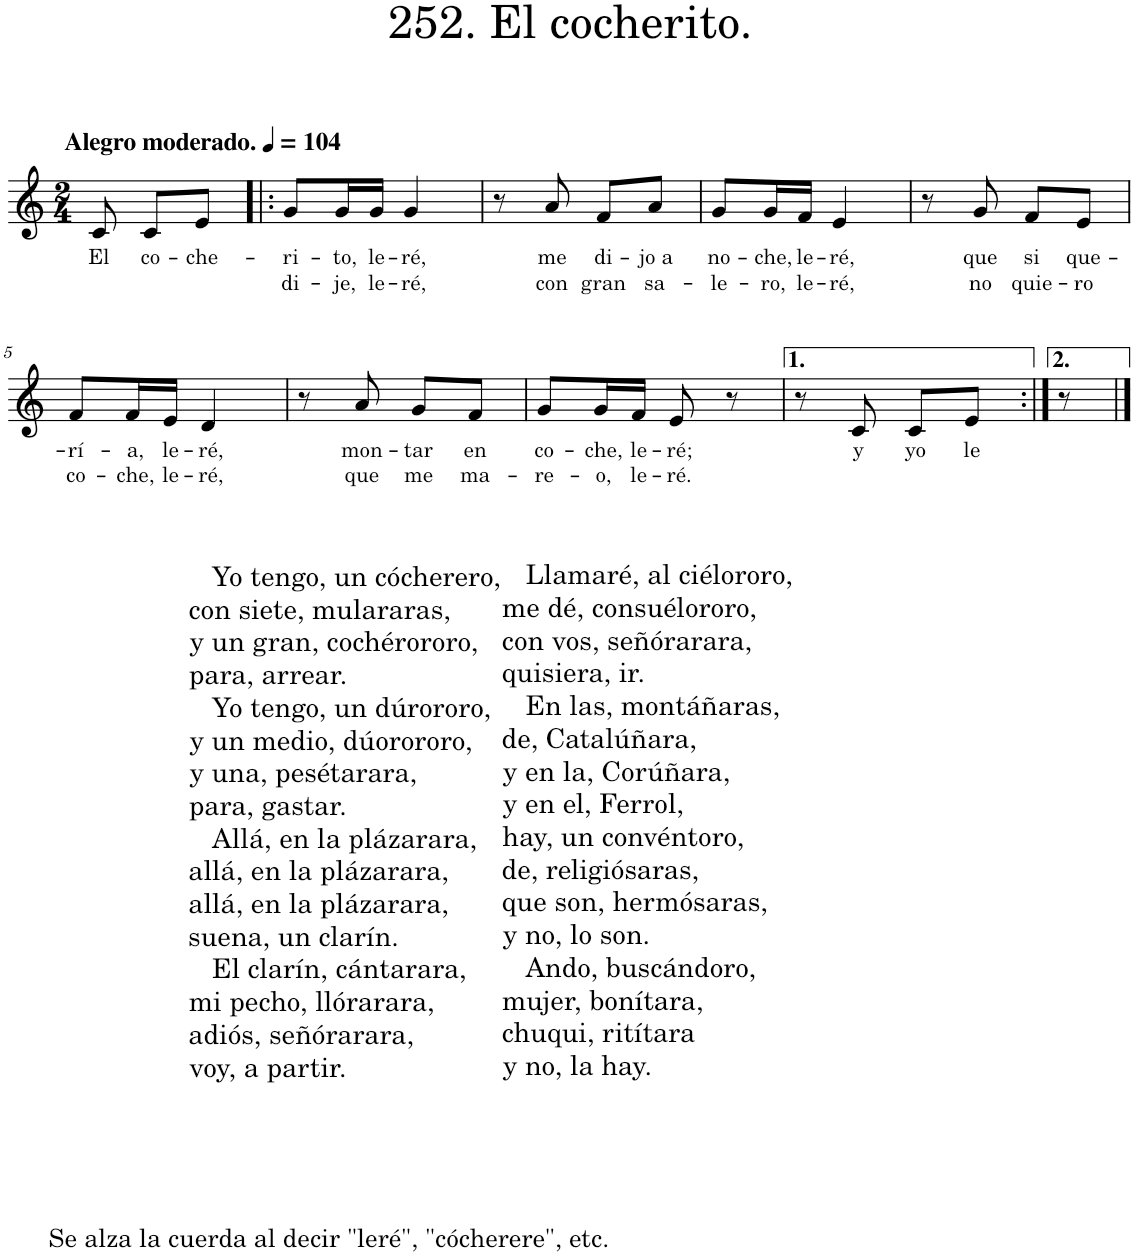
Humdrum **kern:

**kern	**text	**text
*part1	*part1	*part1
*staff1	*staff1	*staff1
*I"Piano	*	*
*I'Pno.	*	*
*clefG2	*	*
*k[]	*	*
*M2/4	*	*
*MM104	*	*
=	=	=
!LO:TX:a:B:t=Alegro moderado.	!	!
!	!LO:LY:b	!
8c/	El	.
!	!LO:LY:b	!
8c/L	co-	.
!	!LO:LY:b	!
8e/J	-che-	.
=1!|:	=1!|:	=1!|:
!	!LO:LY:b	!LO:LY:b
8g/L	-ri-	di-
!	!LO:LY:b	!LO:LY:b
16g/L	-to,	-je,
!	!LO:LY:b	!LO:LY:b
16g/JJ	le-	le-
!	!LO:LY:b	!LO:LY:b
4g/	-ré,	-ré,
=2	=2	=2
8r	.	.
!	!LO:LY:b	!LO:LY:b
8a/	me	con
!	!LO:LY:b	!LO:LY:b
8f/L	di-	gran
!	!LO:LY:b	!LO:LY:b
8a/J	-jo a	sa-
=3	=3	=3
!	!LO:LY:b	!LO:LY:b
8g/L	no-	-le-
!	!LO:LY:b	!LO:LY:b
16g/L	-che,	-ro,
!	!LO:LY:b	!LO:LY:b
16f/JJ	le-	le-
!	!LO:LY:b	!LO:LY:b
4e/	-ré,	-ré,
=4	=4	=4
8r	.	.
!	!LO:LY:b	!LO:LY:b
8g/	que	no
!	!LO:LY:b	!LO:LY:b
8f/L	si	quie-
!	!LO:LY:b	!LO:LY:b
8e/J	que-	-ro
!!LO:LB:g=z
=5	=5	=5
!	!LO:LY:b	!LO:LY:b
8f/L	-rí-	co-
!	!LO:LY:b	!LO:LY:b
16f/L	-a,	-che,
!	!LO:LY:b	!LO:LY:b
16e/JJ	le-	le-
!LO:TX:b:t=Yo tengo, un cócherero,	!	!
!LO:TX:b:t=con siete, mulararas,	!	!
!LO:TX:b:t=y un gran, cochérororo,	!	!
!LO:TX:b:t=para, arrear.	!	!
!LO:TX:b:t=Yo tengo, un dúrororo,	!	!
!LO:TX:b:t=y un medio, dúorororo,	!	!
!LO:TX:b:t=y una, pesétarara,	!	!
!LO:TX:b:t=para, gastar.	!	!
!LO:TX:b:t=Allá, en la plázarara,	!	!
!LO:TX:b:t=allá, en la plázarara,	!	!
!LO:TX:b:t=allá, en la plázarara,	!	!
!LO:TX:b:t=suena, un clarín.	!	!
!LO:TX:b:t=El clarín, cántarara,	!	!
!LO:TX:b:t=mi pecho, llórarara,	!	!
!LO:TX:b:t=adiós, señórarara,	!	!
!LO:TX:b:t=voy, a partir.	!	!
!	!LO:LY:b	!LO:LY:b
4d/	-ré,	-ré,
=6	=6	=6
8r	.	.
!	!LO:LY:b	!LO:LY:b
8a/	mon-	que
!	!LO:LY:b	!LO:LY:b
8g/L	-tar	me
!	!LO:LY:b	!LO:LY:b
8f/J	en	ma-
=7	=7	=7
!LO:TX:b:t=Llamaré, al ciélororo,	!	!
!LO:TX:b:t=me dé, consuélororo,	!	!
!LO:TX:b:t=con vos, señórarara,	!	!
!LO:TX:b:t=quisiera, ir.	!	!
!LO:TX:b:t=En las, montáñaras,	!	!
!LO:TX:b:t=de, Catalúñara,	!	!
!LO:TX:b:t=y en la, Corúñara,	!	!
!LO:TX:b:t=y en el, Ferrol,	!	!
!LO:TX:b:t=hay, un convéntoro,	!	!
!LO:TX:b:t=de, religiósaras,	!	!
!LO:TX:b:t=que son, hermósaras,	!	!
!LO:TX:b:t=y no, lo son.	!	!
!LO:TX:b:t=Ando, buscándoro,	!	!
!LO:TX:b:t=mujer, bonítara,	!	!
!LO:TX:b:t=chuqui, ritítara	!	!
!LO:TX:b:t=y no, la hay.	!	!
!	!LO:LY:b	!LO:LY:b
8g/L	co-	-re-
!	!LO:LY:b	!LO:LY:b
16g/L	-che,	-o,
!	!LO:LY:b	!LO:LY:b
16f/JJ	le-	le-
!LO:TX:b:t=Se alza la cuerda al decir "leré", "cócherere", etc.	!	!
!	!LO:LY:b	!LO:LY:b
8e/	-ré;	-ré.
8r	.	.
=8	=8	=8
8r	.	.
!	!LO:LY:b	!
8c/	y	.
!	!LO:LY:b	!
8c/L	yo	.
!	!LO:LY:b	!
8e/J	le	.
=9:|!	=9:|!	=9:|!
8r	.	.
==	==	==
*-	*-	*-
